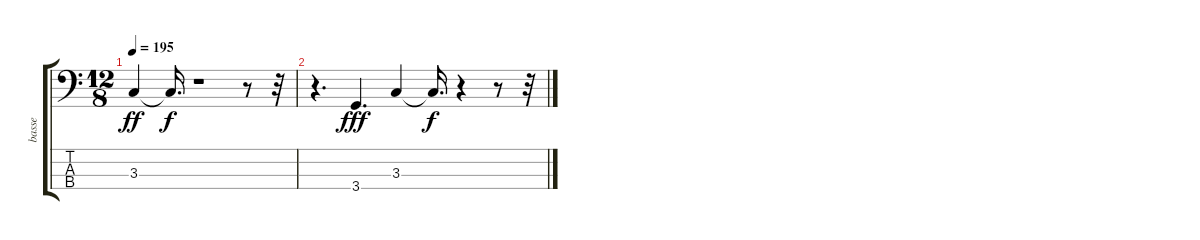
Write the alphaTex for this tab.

\track ("basse" "basse") {instrument electricbassfinger}
\staff {score tabs}
\tuning (G2 D2 A1 E1) {hide}
\ts (12 8)
\tempo 195
\clef f4
\ks c
3.3.4{dy ff} 3.3{t}.16{d dy f} r.1 r.8 r.32 |
r.4{d} 3.4.4{d dy fff} 3.3.4 3.3{t}.16{d dy f} r.4 r.8 r.32
